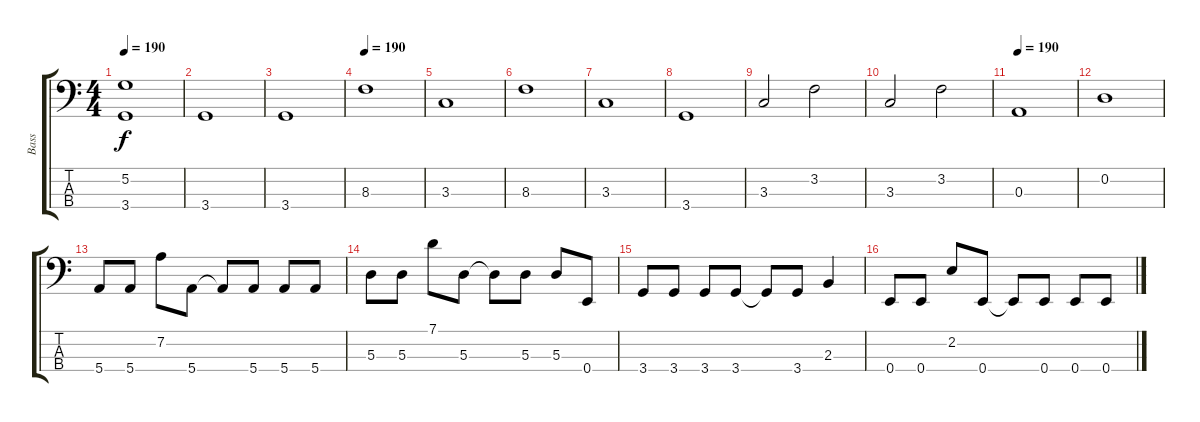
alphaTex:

\track ("Bass" "Bass") {instrument electricbassfinger}
\staff {score tabs}
\tuning (G2 D2 A1 E1) {hide}
\ts (4 4)
\tempo 190
\clef f4
\ks c
(5.2 3.4).1{dy f} |
3.4.1 |
3.4.1 |
\tempo 190
8.3.1 |
3.3.1 |
8.3.1 |
3.3.1 |
3.4.1 |
3.3.2 3.2.2 |
3.3.2 3.2.2 |
\tempo 190
0.3.1 |
0.2.1 |
5.4.8 5.4.8 7.2.8 5.4.8 5.4{t}.8 5.4.8 5.4.8 5.4.8 |
5.3.8 5.3.8 7.1.8 5.3.8 5.3{t}.8 5.3.8 5.3.8 0.4.8 |
3.4.8 3.4.8 3.4.8 3.4.8 3.4{t}.8 3.4.8 2.3.4 |
0.4.8 0.4.8 2.2.8 0.4.8 0.4{t}.8 0.4.8 0.4.8 0.4.8
